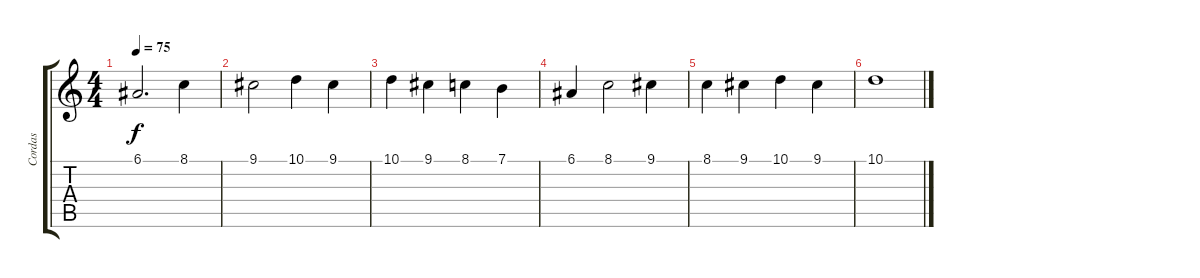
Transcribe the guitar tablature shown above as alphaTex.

\track ("Cordas" "Cordas") {instrument synthstrings1}
\staff {score tabs}
\tuning (E4 B3 G3 D3 A2 E2) {hide}
\ts (4 4)
\tempo 75
\clef g2
\ks c
6.1.2{d dy f} 8.1.4 |
9.1.2 10.1.4 9.1.4 |
10.1.4 9.1.4 8.1.4 7.1.4 |
6.1.4 8.1.2 9.1.4 |
8.1.4 9.1.4 10.1.4 9.1.4 |
10.1.1
